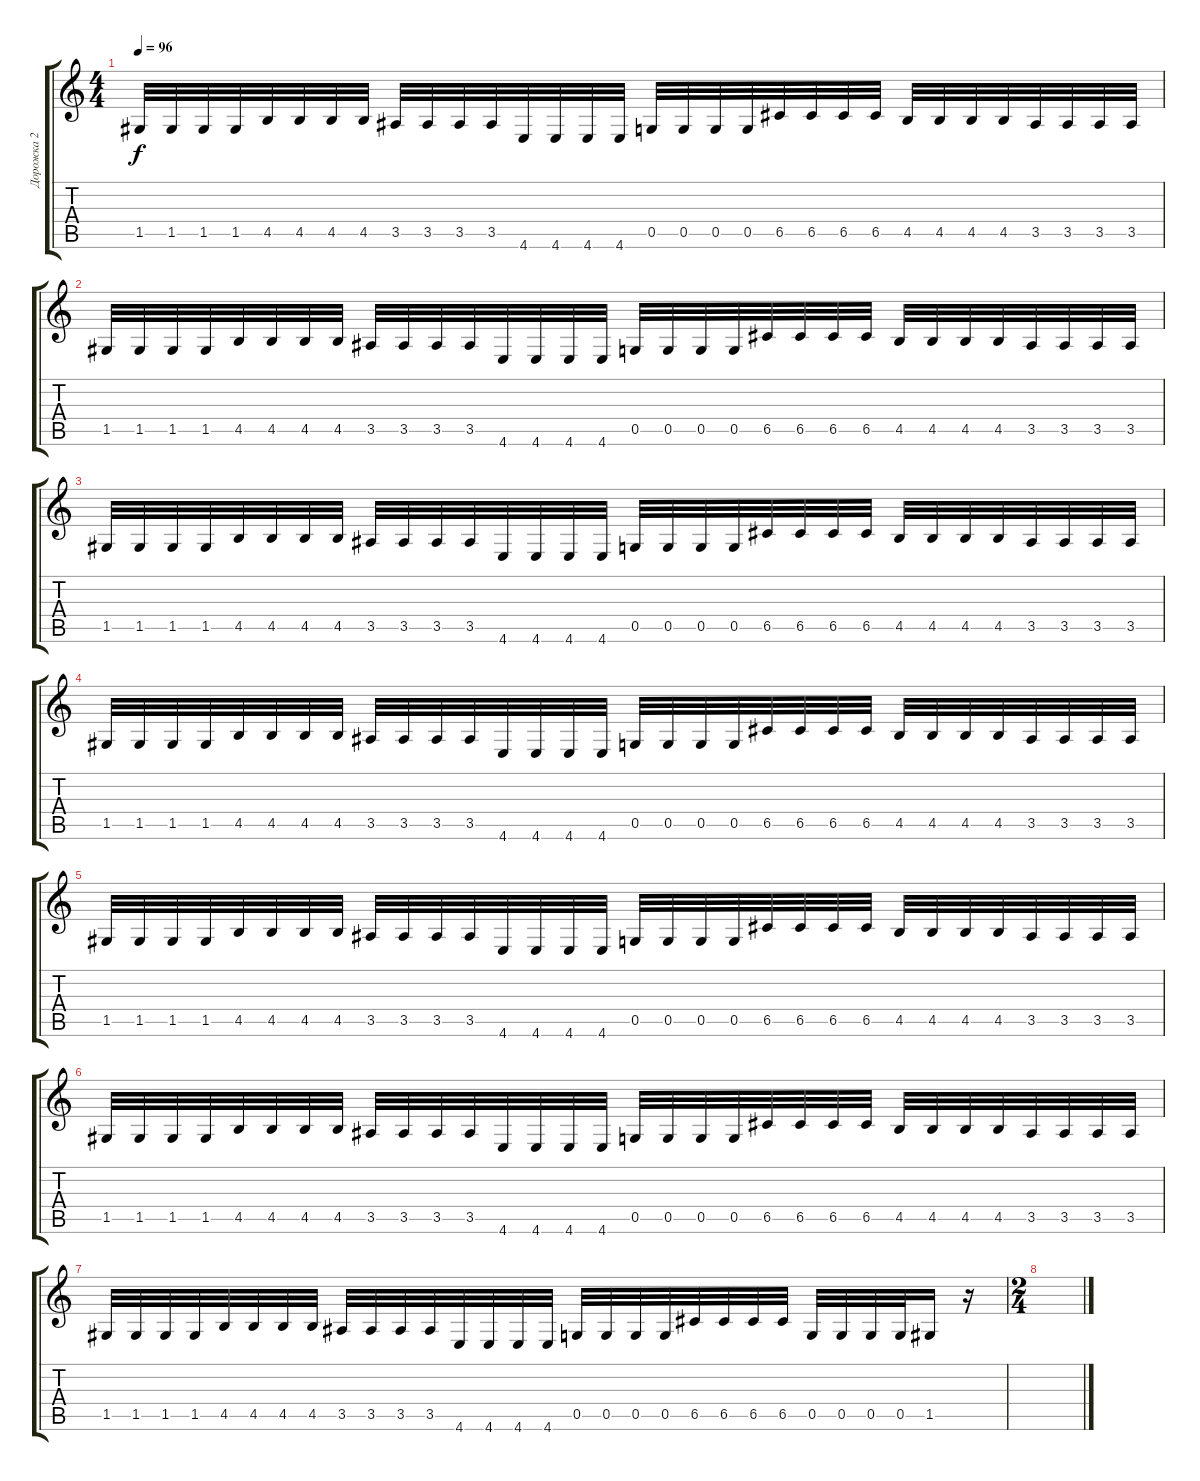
\track ("Дорожка 2" "Дорожка 2") {instrument distortionguitar}
\staff {score tabs}
\tuning (D4 A3 F3 C3 G2 C2) {hide}
\ts (4 4)
\tempo 96
\clef g2
\ks c
1.5.32{dy f} 1.5.32 1.5.32 1.5.32 4.5.32 4.5.32 4.5.32 4.5.32 3.5.32 3.5.32 3.5.32 3.5.32 4.6.32 4.6.32 4.6.32 4.6.32 0.5.32 0.5.32 0.5.32 0.5.32 6.5.32 6.5.32 6.5.32 6.5.32 4.5.32 4.5.32 4.5.32 4.5.32 3.5.32 3.5.32 3.5.32 3.5.32 |
1.5.32 1.5.32 1.5.32 1.5.32 4.5.32 4.5.32 4.5.32 4.5.32 3.5.32 3.5.32 3.5.32 3.5.32 4.6.32 4.6.32 4.6.32 4.6.32 0.5.32 0.5.32 0.5.32 0.5.32 6.5.32 6.5.32 6.5.32 6.5.32 4.5.32 4.5.32 4.5.32 4.5.32 3.5.32 3.5.32 3.5.32 3.5.32 |
1.5.32 1.5.32 1.5.32 1.5.32 4.5.32 4.5.32 4.5.32 4.5.32 3.5.32 3.5.32 3.5.32 3.5.32 4.6.32 4.6.32 4.6.32 4.6.32 0.5.32 0.5.32 0.5.32 0.5.32 6.5.32 6.5.32 6.5.32 6.5.32 4.5.32 4.5.32 4.5.32 4.5.32 3.5.32 3.5.32 3.5.32 3.5.32 |
1.5.32 1.5.32 1.5.32 1.5.32 4.5.32 4.5.32 4.5.32 4.5.32 3.5.32 3.5.32 3.5.32 3.5.32 4.6.32 4.6.32 4.6.32 4.6.32 0.5.32 0.5.32 0.5.32 0.5.32 6.5.32 6.5.32 6.5.32 6.5.32 4.5.32 4.5.32 4.5.32 4.5.32 3.5.32 3.5.32 3.5.32 3.5.32 |
1.5.32 1.5.32 1.5.32 1.5.32 4.5.32 4.5.32 4.5.32 4.5.32 3.5.32 3.5.32 3.5.32 3.5.32 4.6.32 4.6.32 4.6.32 4.6.32 0.5.32 0.5.32 0.5.32 0.5.32 6.5.32 6.5.32 6.5.32 6.5.32 4.5.32 4.5.32 4.5.32 4.5.32 3.5.32 3.5.32 3.5.32 3.5.32 |
1.5.32 1.5.32 1.5.32 1.5.32 4.5.32 4.5.32 4.5.32 4.5.32 3.5.32 3.5.32 3.5.32 3.5.32 4.6.32 4.6.32 4.6.32 4.6.32 0.5.32 0.5.32 0.5.32 0.5.32 6.5.32 6.5.32 6.5.32 6.5.32 4.5.32 4.5.32 4.5.32 4.5.32 3.5.32 3.5.32 3.5.32 3.5.32 |
1.5.32 1.5.32 1.5.32 1.5.32 4.5.32 4.5.32 4.5.32 4.5.32 3.5.32 3.5.32 3.5.32 3.5.32 4.6.32 4.6.32 4.6.32 4.6.32 0.5.32 0.5.32 0.5.32 0.5.32 6.5.32 6.5.32 6.5.32 6.5.32 0.5.32 0.5.32 0.5.32 0.5.32 1.5.16 r.16 |
\ts (2 4)
